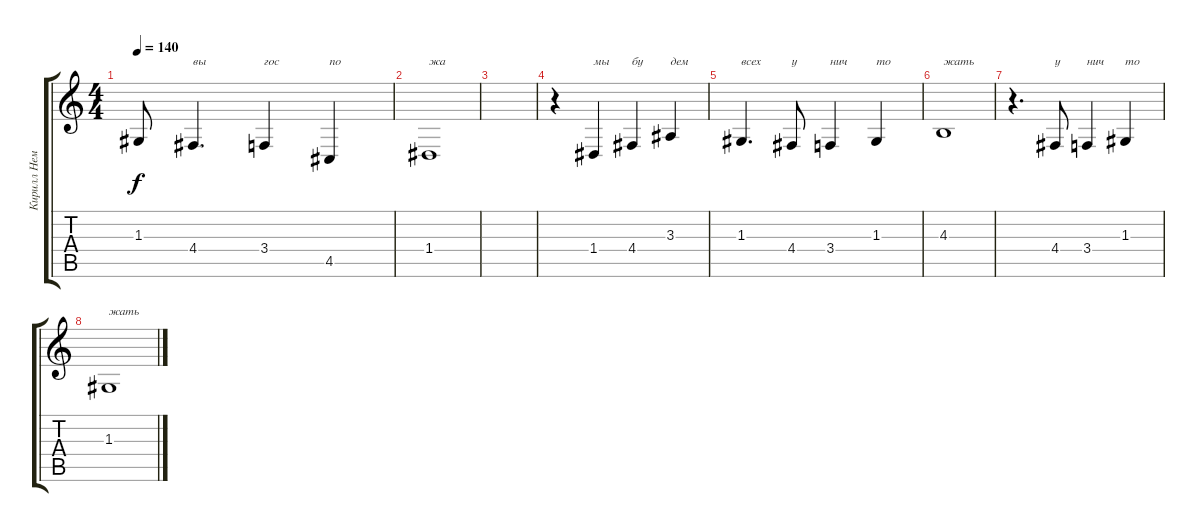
\track ("Кирилл Немоляев" "Кирилл Нем") {instrument synthbrass1}
\staff {score tabs}
\tuning (E4 B3 G3 D3 A2 E2) {hide}
\ts (4 4)
\tempo 140
\clef g2
\ks c
1.3{t}.8{dy f} 4.4.4{d txt "вы"} 3.4.4{txt "гос"} 4.5.4{txt "по"} |
1.4.1{txt "жа"} |
|
r.4 1.4.4{txt "мы"} 4.4.4{txt "бу"} 3.3.4{txt "дем"} |
1.3.4{d txt "всех"} 4.4.8{txt "у"} 3.4.4{txt "нич"} 1.3.4{txt "то"} |
4.3.1{txt "жать"} |
r.4{d} 4.4.8{txt "у"} 3.4.4{txt "нич"} 1.3.4{txt "то"} |
1.3.1{txt "жать"}
